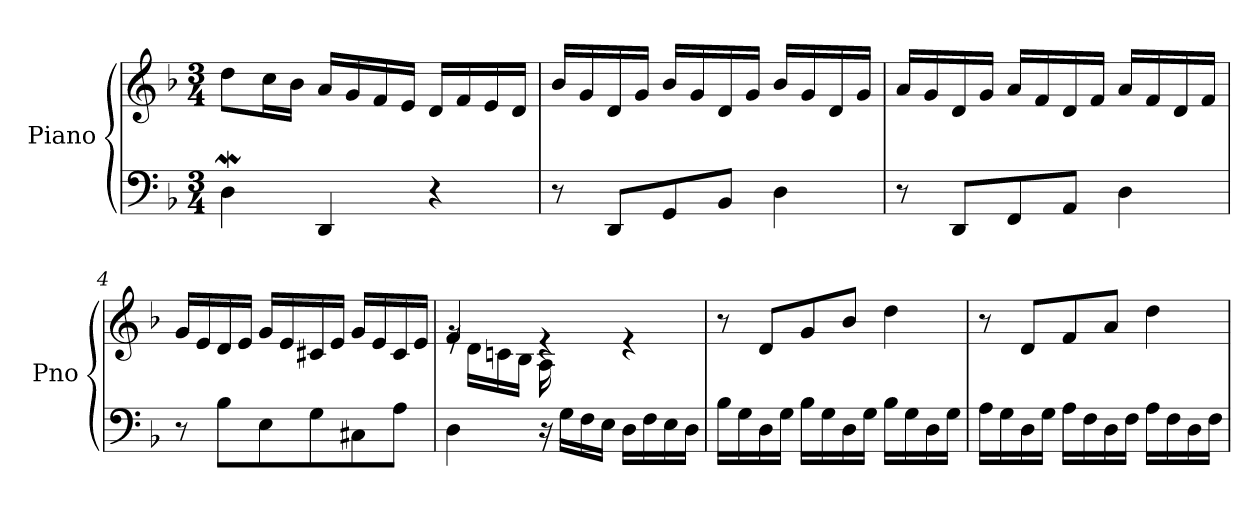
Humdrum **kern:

**kern	**kern
*part1	*part1
*staff2	*staff1
*I"Piano	*
*I'Pno	*
*clefF4	*clefG2
*k[b-]	*k[b-]
*M3/4	*M3/4
=1	=1
4DW\	8dd\L
.	16cc\L
.	16b-\JJ
4DD/	16a/LL
.	16g/
.	16f/
.	16e/JJ
4r	16d/LL
.	16f/
.	16e/
.	16d/JJ
=2	=2
8r	16b-/LL
.	16g/
8DD/L	16d/
.	16g/JJ
8GG/	16b-/LL
.	16g/
8BB-/J	16d/
.	16g/JJ
4D\	16b-/LL
.	16g/
.	16d/
.	16g/JJ
=3	=3
8r	16a/LL
.	16g/
8DD/L	16d/
.	16g/JJ
8FF/	16a/LL
.	16f/
8AA/J	16d/
.	16f/JJ
4D\	16a/LL
.	16f/
.	16d/
.	16f/JJ
=4	=4
8r	16g/LL
.	16e/
8B-\L	16d/
.	16e/JJ
8E\	16g/LL
.	16e/
8G\	16c#X/
.	16e/JJ
8C#X\	16g/LL
.	16e/
8A\J	16c#/
.	16e/JJ
!!LO:LB:g=z
=5	=5
*	*^
4D\	4f/	16rg
.	.	16d\LL
.	.	16cn\
.	.	16B-\JJ
16r	4re	16A\
16G\LL	.	4..ryy
16F\	.	.
16E\JJ	.	.
16D\LL	4re	.
16F\	.	.
16E\	.	.
16D\JJ	.	.
*	*v	*v
=6	=6
16B-\LL	8r
16G\	.
16D\	8d/L
16G\JJ	.
16B-\LL	8g/
16G\	.
16D\	8b-/J
16G\JJ	.
16B-\LL	4dd\
16G\	.
16D\	.
16G\JJ	.
=7	=7
16A\LL	8r
16G\	.
16D\	8d/L
16G\JJ	.
16A\LL	8f/
16F\	.
16D\	8a/J
16F\JJ	.
16A\LL	4dd\
16F\	.
16D\	.
16F\JJ	.
=	=
*-	*-
